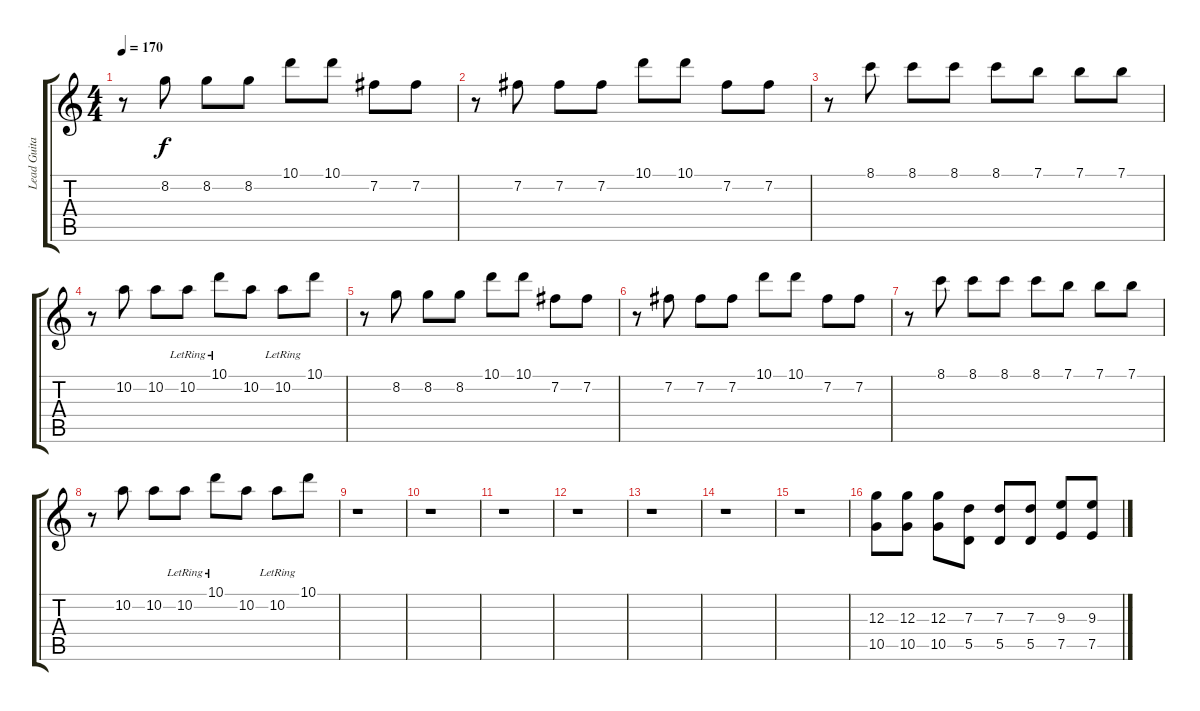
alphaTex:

\track ("Lead Guitar" "Lead Guita") {instrument overdrivenguitar}
\staff {score tabs}
\tuning (E4 B3 G3 D3 A2 E2) {hide}
\ts (4 4)
\tempo 170
\clef g2
\ks c
r.8{dy f} 8.2.8 8.2.8 8.2.8 10.1.8 10.1.8 7.2.8 7.2.8 |
r.8 7.2.8 7.2.8 7.2.8 10.1.8 10.1.8 7.2.8 7.2.8 |
r.8 8.1.8 8.1.8 8.1.8 8.1.8 7.1.8 7.1.8 7.1.8 |
r.8 10.2.8 10.2.8 10.2{lr}.8 10.1{lr}.8 10.2.8 10.2{lr}.8 10.1.8 |
r.8 8.2.8 8.2.8 8.2.8 10.1.8 10.1.8 7.2.8 7.2.8 |
r.8 7.2.8 7.2.8 7.2.8 10.1.8 10.1.8 7.2.8 7.2.8 |
r.8 8.1.8 8.1.8 8.1.8 8.1.8 7.1.8 7.1.8 7.1.8 |
r.8 10.2.8 10.2.8 10.2{lr}.8 10.1{lr}.8 10.2.8 10.2{lr}.8 10.1.8 |
r.1 |
r.1 |
r.1 |
r.1 |
r.1 |
r.1 |
r.1 |
(12.3 10.5).8 (12.3 10.5).8 (12.3 10.5).8 (7.3 5.5).8 (7.3 5.5).8 (7.3 5.5).8 (9.3 7.5).8 (9.3 7.5).8
